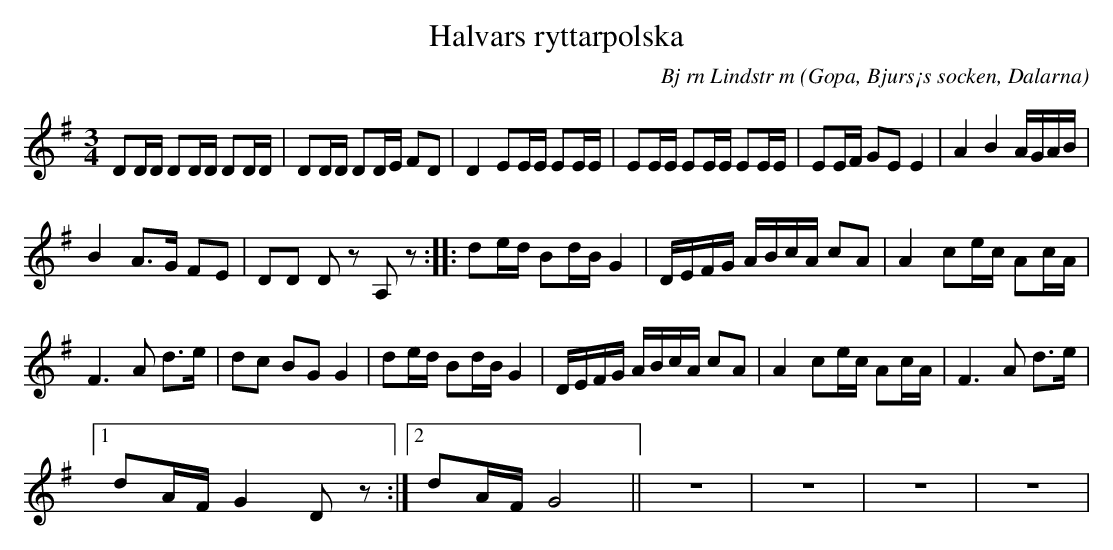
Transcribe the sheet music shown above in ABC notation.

X:1
T:Halvars ryttarpolska
C: Bj rn Lindstr m
O:Gopa, Bjurs¡s socken, Dalarna
L:1/16
M:3/4
K:G
 D2DD D2DD D2DD | D2DD D2DE F2D2 | D4 E2EE E2EE | E2EE E2EE E2EE | E2EF G2E2 E4 | A4 B4 AGAB | %6
 B4 A2>G2 F2E2 | D2D2 D2 z2 A,2 z2 ::[K:G] d2ed B2dB G4 | DEFG ABcA c2A2 | A4 c2ec A2cA | %11
 F6 A2 d2>e2 | d2c2 B2G2 G4 | d2ed B2dB G4 | DEFG ABcA c2A2 | A4 c2ec A2cA | F6 A2 d2>e2 |1 %17
 d2AF G4 D2 z2 :|2 d2AF G8 || z12 | z12 | z12 | z12 | %23
